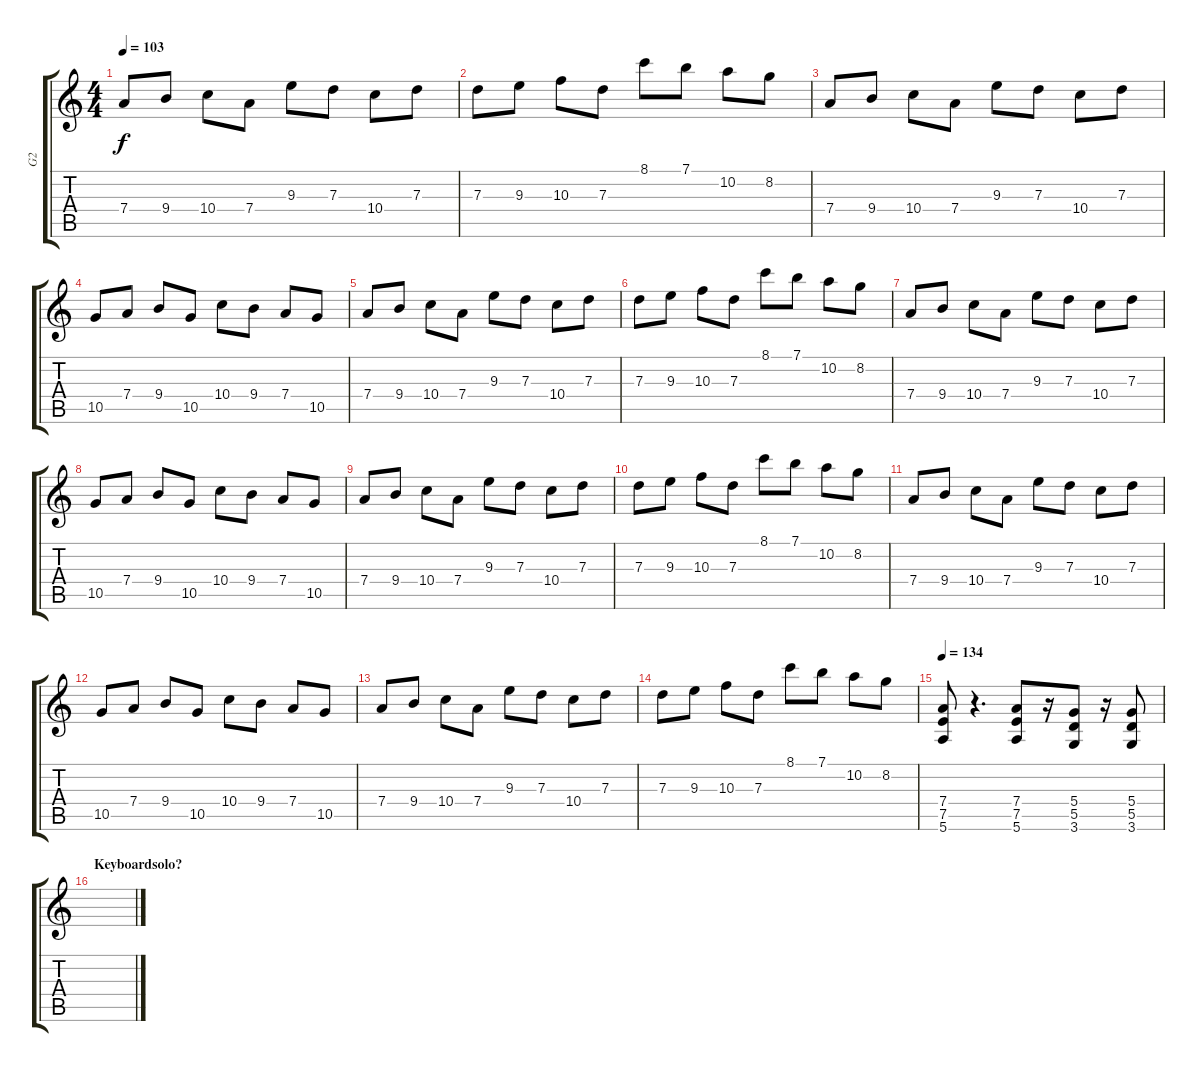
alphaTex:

\track ("G2" "G2") {instrument distortionguitar}
\staff {score tabs}
\tuning (E4 B3 G3 D3 A2 E2) {hide}
\ts (4 4)
\tempo 103
\clef g2
\ks c
7.4.8{dy f} 9.4.8 10.4.8 7.4.8 9.3.8 7.3.8 10.4.8 7.3.8 |
7.3.8 9.3.8 10.3.8 7.3.8 8.1.8 7.1.8 10.2.8 8.2.8 |
7.4.8 9.4.8 10.4.8 7.4.8 9.3.8 7.3.8 10.4.8 7.3.8 |
10.5.8 7.4.8 9.4.8 10.5.8 10.4.8 9.4.8 7.4.8 10.5.8 |
7.4.8 9.4.8 10.4.8 7.4.8 9.3.8 7.3.8 10.4.8 7.3.8 |
7.3.8 9.3.8 10.3.8 7.3.8 8.1.8 7.1.8 10.2.8 8.2.8 |
7.4.8 9.4.8 10.4.8 7.4.8 9.3.8 7.3.8 10.4.8 7.3.8 |
10.5.8 7.4.8 9.4.8 10.5.8 10.4.8 9.4.8 7.4.8 10.5.8 |
7.4.8 9.4.8 10.4.8 7.4.8 9.3.8 7.3.8 10.4.8 7.3.8 |
7.3.8 9.3.8 10.3.8 7.3.8 8.1.8 7.1.8 10.2.8 8.2.8 |
7.4.8 9.4.8 10.4.8 7.4.8 9.3.8 7.3.8 10.4.8 7.3.8 |
10.5.8 7.4.8 9.4.8 10.5.8 10.4.8 9.4.8 7.4.8 10.5.8 |
7.4.8 9.4.8 10.4.8 7.4.8 9.3.8 7.3.8 10.4.8 7.3.8 |
7.3.8 9.3.8 10.3.8 7.3.8 8.1.8 7.1.8 10.2.8 8.2.8 |
\tempo 134
(7.4 7.5 5.6).8 r.4{d} (7.4 7.5 5.6).8 r.16 (5.4 5.5 3.6).8 r.16 (5.4 5.5 3.6).8 |
\section ("" "Keyboardsolo?")
